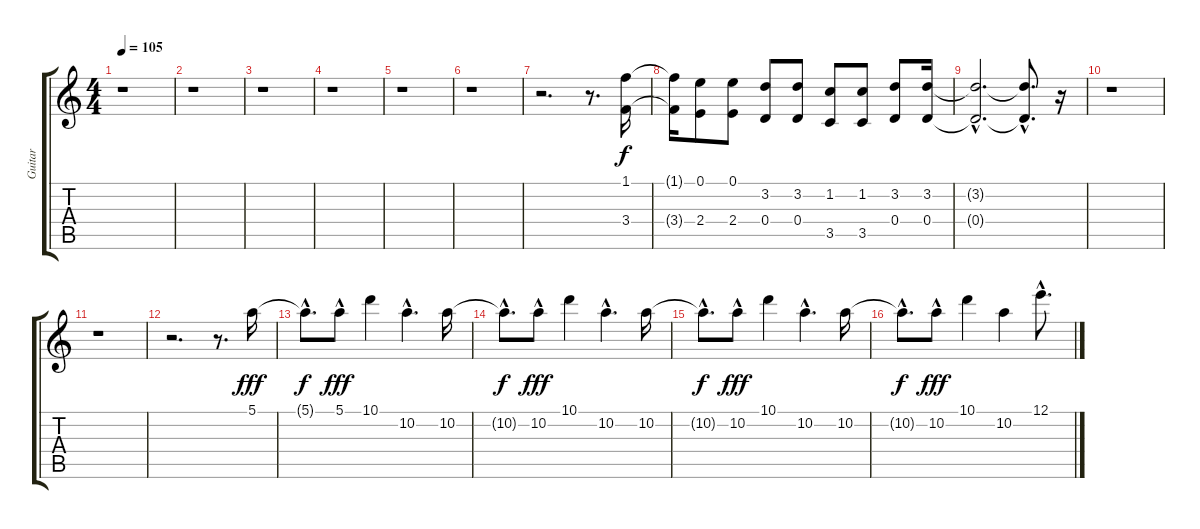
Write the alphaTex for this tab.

\track ("Guitar" "Guitar") {instrument overdrivenguitar}
\staff {score tabs}
\tuning (E4 B3 G3 D3 A2 E2) {hide}
\ts (4 4)
\tempo 105
\clef g2
\ks c
r.1{dy f} |
r.1 |
r.1 |
r.1 |
r.1 |
r.1 |
r.2{d} r.8{d} (1.1 3.4).16 |
(1.1{t} 3.4{t}).16 (0.1 2.4).8 (0.1 2.4).8 (3.2 0.4).8 (3.2 0.4).8 (1.2 3.5).8 (1.2 3.5).8 (3.2 0.4).8 (3.2 0.4).16 |
(3.2{hac t} 0.4{hac t}).2{d} (3.2{hac t} 0.4{hac t}).8{d} r.16 |
r.1 |
r.1 |
r.2{d} r.8{d} 5.1.16{dy fff instrument overdrivenguitar} |
5.1{hac t}.8{d dy f} 5.1{hac}.8{dy fff} 10.1.4 10.2{hac}.4{d} 10.2.16 |
10.2{hac t}.8{d dy f} 10.2{hac}.8{dy fff} 10.1.4 10.2{hac}.4{d} 10.2.16 |
10.2{hac t}.8{d dy f} 10.2{hac}.8{dy fff} 10.1.4 10.2{hac}.4{d} 10.2.16 |
10.2{hac t}.8{d dy f} 10.2{hac}.8{dy fff} 10.1.4 10.2.4 12.1{hac}.8{d}
